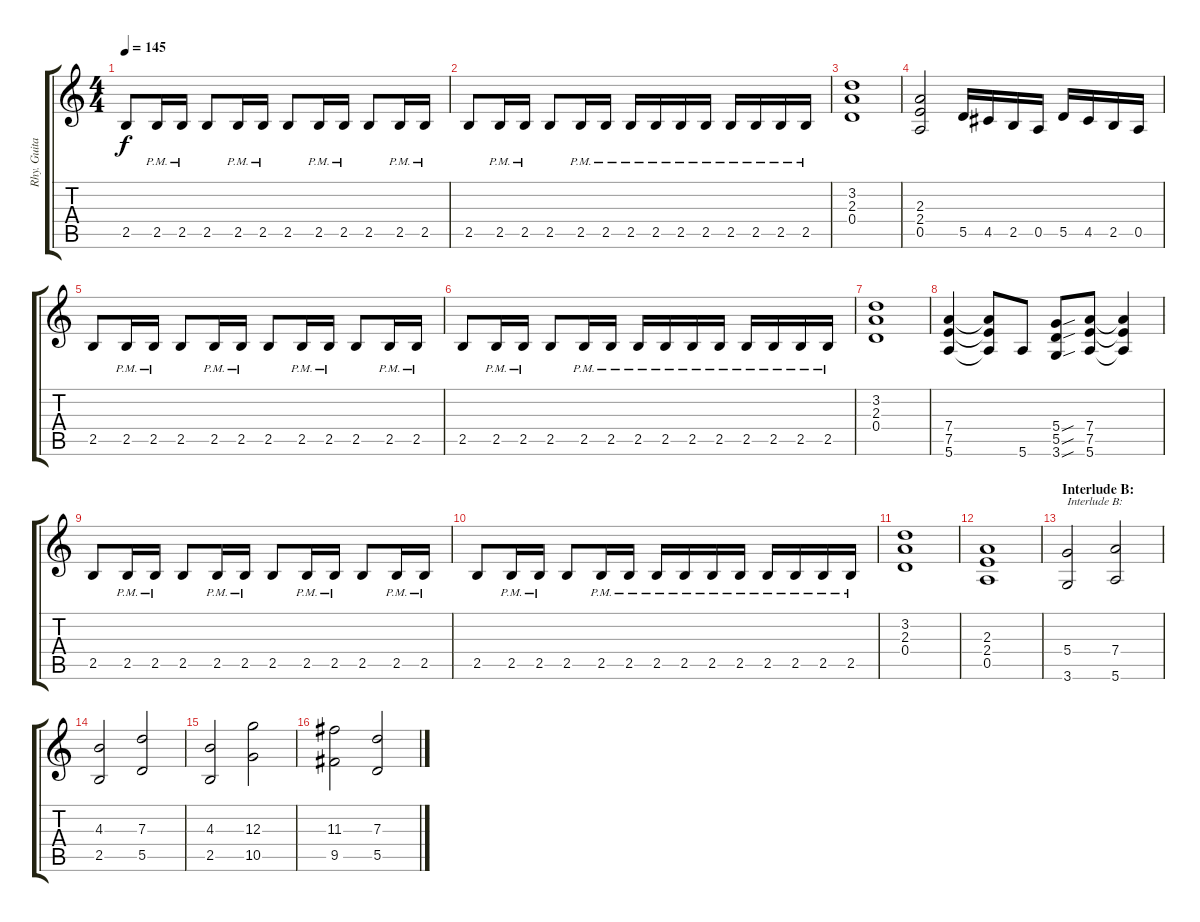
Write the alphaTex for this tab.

\track ("Rhy. Guitar 1" "Rhy. Guita") {instrument distortionguitar}
\staff {score tabs}
\tuning (E4 B3 G3 D3 A2 E2) {hide}
\ts (4 4)
\tempo 145
\clef g2
\ks c
2.5.8{dy f} 2.5{pm}.16 2.5{pm}.16 2.5.8 2.5{pm}.16 2.5{pm}.16 2.5.8 2.5{pm}.16 2.5{pm}.16 2.5.8 2.5{pm}.16 2.5{pm}.16 |
2.5.8 2.5{pm}.16 2.5{pm}.16 2.5.8 2.5{pm}.16 2.5{pm}.16 2.5{pm}.16 2.5{pm}.16 2.5{pm}.16 2.5{pm}.16 2.5{pm}.16 2.5{pm}.16 2.5{pm}.16 2.5{pm}.16 |
(3.2 2.3 0.4).1 |
(2.3 2.4 0.5).2 5.5.16 4.5.16 2.5.16 0.5.16 5.5.16 4.5.16 2.5.16 0.5.16 |
2.5.8 2.5{pm}.16 2.5{pm}.16 2.5.8 2.5{pm}.16 2.5{pm}.16 2.5.8 2.5{pm}.16 2.5{pm}.16 2.5.8 2.5{pm}.16 2.5{pm}.16 |
2.5.8 2.5{pm}.16 2.5{pm}.16 2.5.8 2.5{pm}.16 2.5{pm}.16 2.5{pm}.16 2.5{pm}.16 2.5{pm}.16 2.5{pm}.16 2.5{pm}.16 2.5{pm}.16 2.5{pm}.16 2.5{pm}.16 |
(3.2 2.3 0.4).1 |
(7.4 7.5 5.6).4 (7.4{t} 7.5{t} 5.6{t}).8 5.6.8 (5.4{sou} 5.5{sou} 3.6{sou}).8 (7.4 7.5 5.6).8 (7.4{t} 7.5{t} 5.6{t}).4 |
2.5.8 2.5{pm}.16 2.5{pm}.16 2.5.8 2.5{pm}.16 2.5{pm}.16 2.5.8 2.5{pm}.16 2.5{pm}.16 2.5.8 2.5{pm}.16 2.5{pm}.16 |
2.5.8 2.5{pm}.16 2.5{pm}.16 2.5.8 2.5{pm}.16 2.5{pm}.16 2.5{pm}.16 2.5{pm}.16 2.5{pm}.16 2.5{pm}.16 2.5{pm}.16 2.5{pm}.16 2.5{pm}.16 2.5{pm}.16 |
(3.2 2.3 0.4).1 |
(2.3 2.4 0.5).1 |
\section ("" "Interlude B:")
(5.4 3.6).2{txt "Interlude B:"} (7.4 5.6).2 |
(4.3 2.5).2 (7.3 5.5).2 |
(4.3 2.5).2 (12.3 10.5).2 |
(11.3 9.5).2 (7.3 5.5).2
